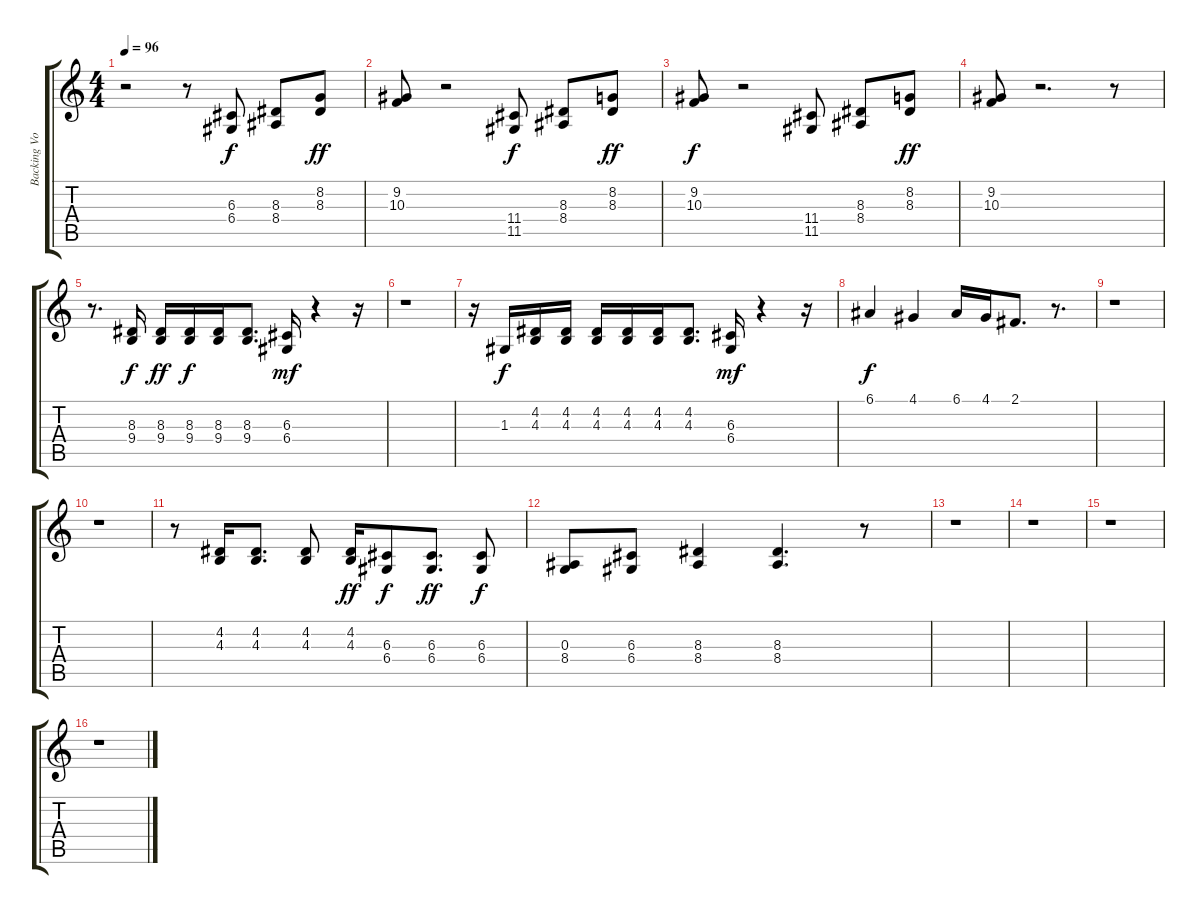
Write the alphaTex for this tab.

\track ("Backing Vocals" "Backing Vo") {instrument choiraahs}
\staff {score tabs}
\tuning (E4 B3 G3 D3 A2 E2) {hide}
\ts (4 4)
\tempo 96
\clef g2
\ks c
r.2{dy f} r.8 (6.3 6.4).8 (8.3 8.4).8 (8.2 8.3).8{dy ff} |
(9.2 10.3).8 r.2 (11.4 11.5).8{dy f} (8.3 8.4).8 (8.2 8.3).8{dy ff} |
(9.2 10.3).8{dy f} r.2 (11.4 11.5).8 (8.3 8.4).8 (8.2 8.3).8{dy ff} |
(9.2 10.3).8 r.2{d} r.8 |
r.8{d} (8.3 9.4).16{dy f} (8.3 9.4).16{dy ff} (8.3 9.4).16{dy f} (8.3 9.4).16 (8.3 9.4).8{d} (6.3 6.4).16{dy mf} r.4 r.16 |
r.1 |
r.16 1.3.16{dy f} (4.2 4.3).16 (4.2 4.3).16 (4.2 4.3).16 (4.2 4.3).16 (4.2 4.3).16 (4.2 4.3).8{d} (6.3 6.4).16{dy mf} r.4 r.16 |
6.1.4{dy f} 4.1.4 6.1.16 4.1.16 2.1.8{d} r.8{d} |
r.1 |
r.1 |
r.8 (4.2 4.3).16 (4.2 4.3).8{d} (4.2 4.3).8 (4.2 4.3).16{dy ff} (6.3 6.4).8{dy f} (6.3 6.4).8{d dy ff} (6.3 6.4).8{dy f} |
(0.3 8.4).8 (6.3 6.4).8 (8.3 8.4).4 (8.3 8.4).4{d} r.8 |
r.1 |
r.1 |
r.1 |
r.1
